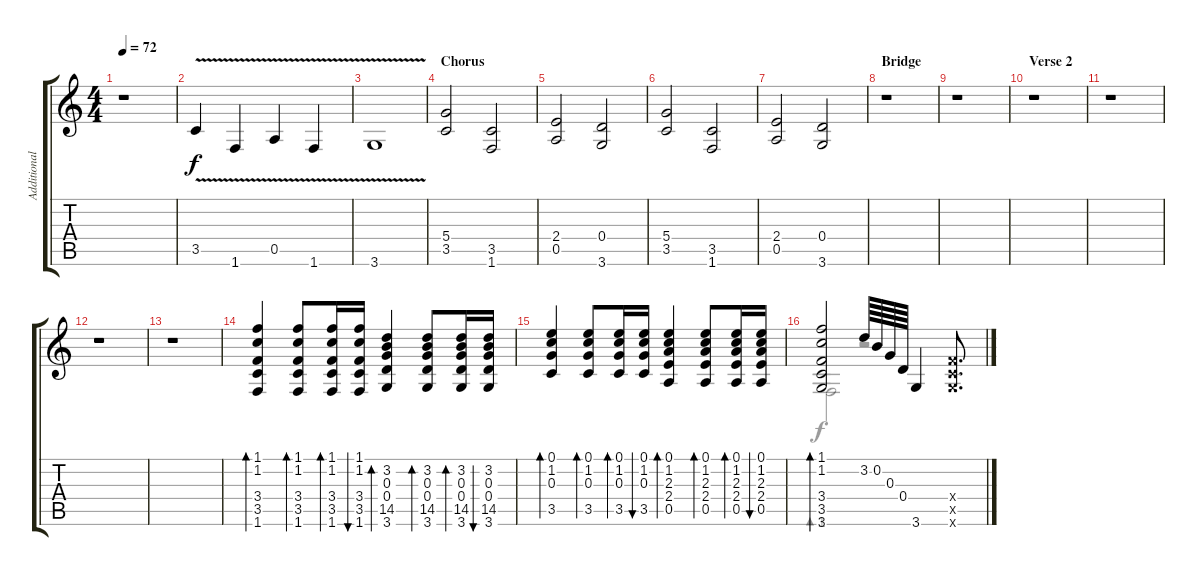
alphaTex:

\track ("Additional guitar" "Additional") {instrument distortionguitar}
\staff {score tabs}
\tuning (E4 B3 G3 D3 A2 E2) {hide}
\voice
\ts (4 4)
\tempo 72
\clef g2
\ks c
r.1{dy f} |
3.5{v}.4 1.6{v}.4 0.5{v}.4 1.6{v}.4 |
3.6{v}.1 |
\section ("" "Chorus")
(5.4 3.5).2 (3.5 1.6).2 |
(2.4 0.5).2 (0.4 3.6).2 |
(5.4 3.5).2 (3.5 1.6).2 |
(2.4 0.5).2 (0.4 3.6).2 |
\section ("" "Bridge")
r.1 |
r.1 |
\section ("" "Verse 2")
r.1 |
r.1 |
r.1 |
r.1 |
(1.1 1.2 3.4 3.5 1.6).4{bd 60} (1.1 1.2 3.4 3.5 1.6).8{bd 60} (1.1 1.2 3.4 3.5 1.6).16{bd 60} (1.1 1.2 3.4 3.5 1.6).16{bu 60} (3.2 0.3 0.4 14.5 3.6).4{bd 60} (3.2 0.3 0.4 14.5 3.6).8{bd 60} (3.2 0.3 0.4 14.5 3.6).16{bd 60} (3.2 0.3 0.4 14.5 3.6).16{bu 60} |
(0.1 1.2 0.3 3.5).4{bd 60} (0.1 1.2 0.3 3.5).8{bd 60} (0.1 1.2 0.3 3.5).16{bd 60} (0.1 1.2 0.3 3.5).16{bu 60} (0.1 1.2 2.3 2.4 0.5).4{bd 60} (0.1 1.2 2.3 2.4 0.5).8{bd 60} (0.1 1.2 2.3 2.4 0.5).16{bd 60} (0.1 1.2 2.3 2.4 0.5).16{bu 60} |
(1.1 1.2 3.4 3.5 3.6).2{bd 120} 3.2.64 0.2.64 0.3.64 0.4.64 3.6.4 (3.4{x} 3.5{x} 3.6{x}).8{d}
\voice
\clef g2
\ottava regular
\simile none
\ks c
|
|
|
|
|
|
|
|
|
|
|
|
|
|
|
1.6.2{bd 120} r.2
